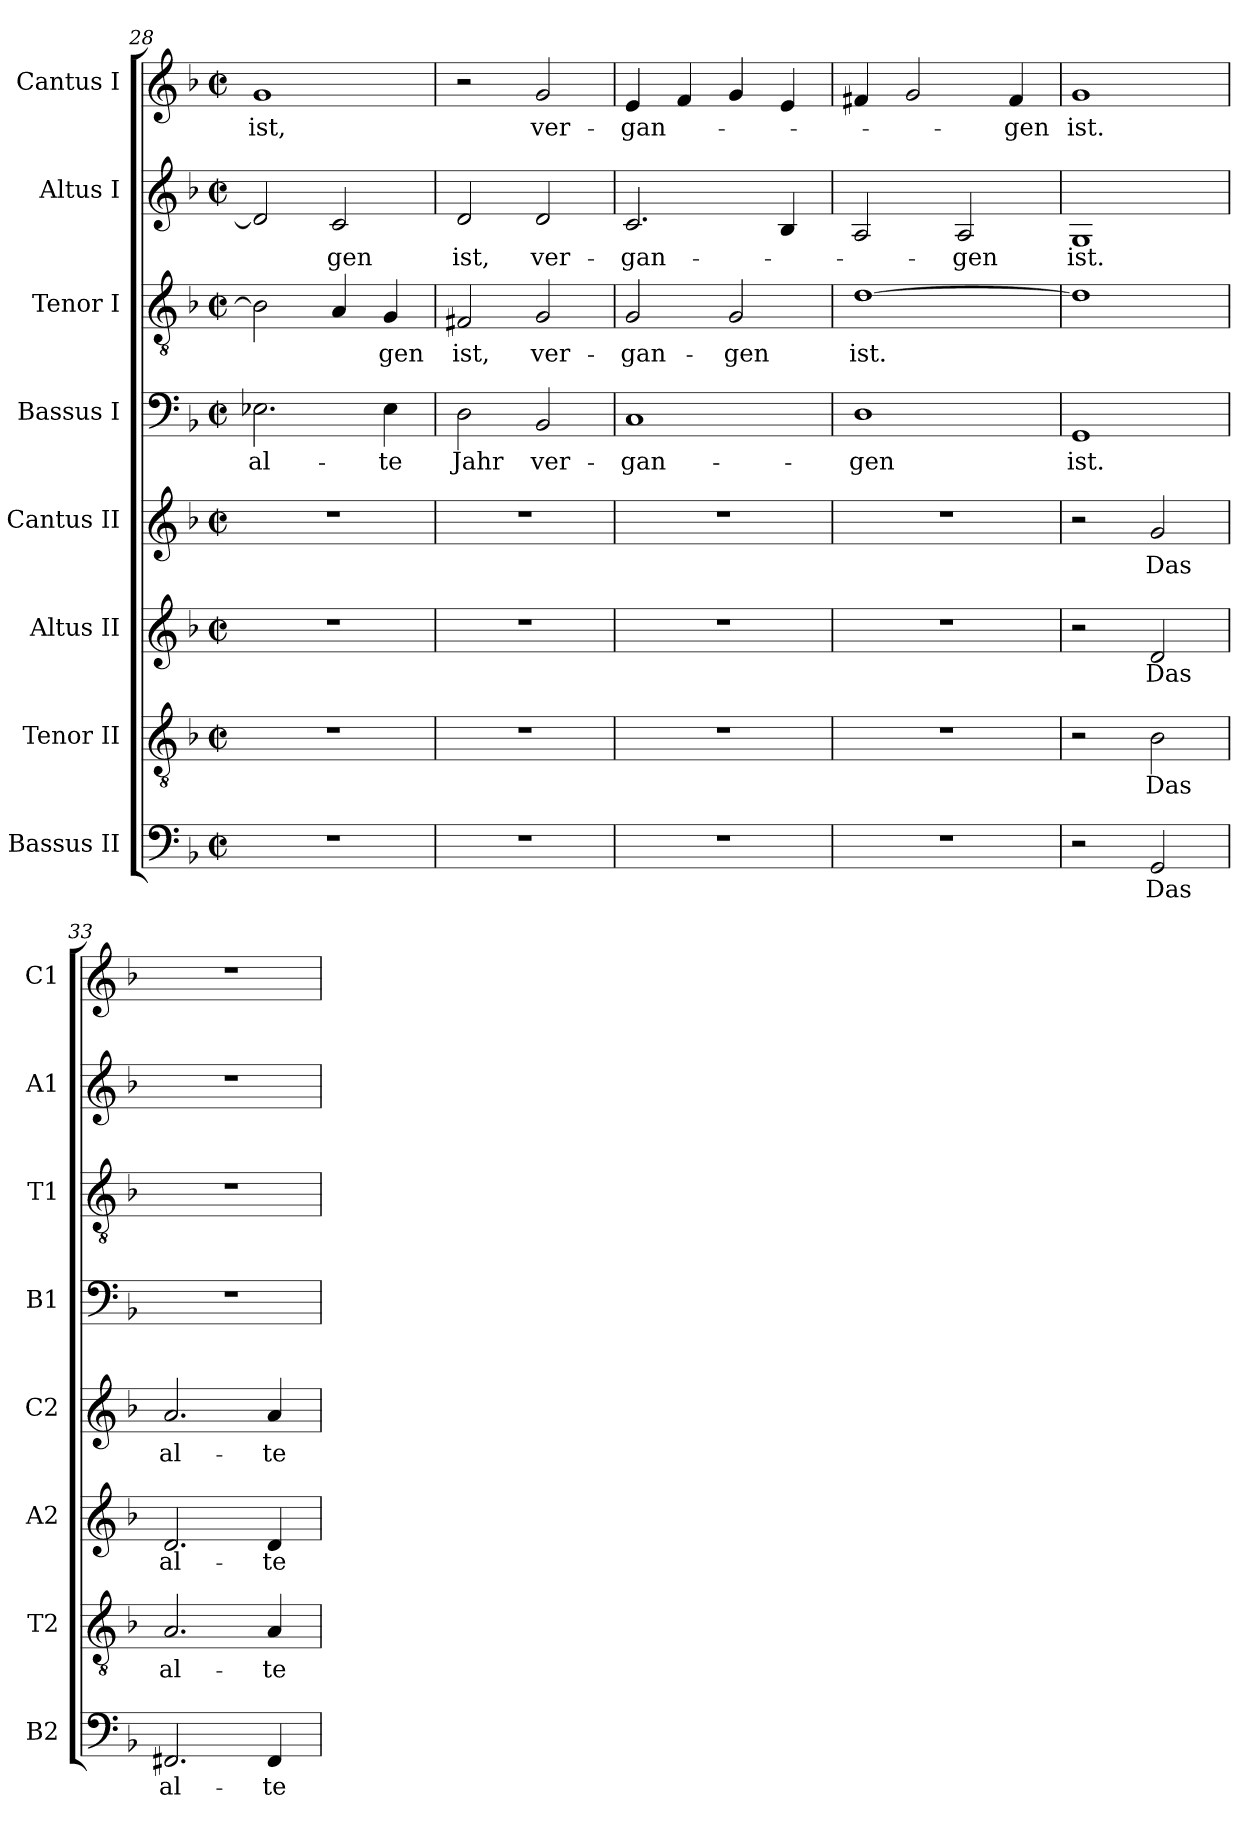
**kern	**text	**kern	**text	**kern	**text	**kern	**text	**kern	**text	**kern	**text	**kern	**text	**kern	**text
*part8	*part8	*part7	*part7	*part6	*part6	*part5	*part5	*part4	*part4	*part3	*part3	*part2	*part2	*part1	*part1
*staff8	*staff8	*staff7	*staff7	*staff6	*staff6	*staff5	*staff5	*staff4	*staff4	*staff3	*staff3	*staff2	*staff2	*staff1	*staff1
*I"Bassus II	*	*I"Tenor II	*	*I"Altus II	*	*I"Cantus II	*	*I"Bassus I	*	*I"Tenor I	*	*I"Altus I	*	*I"Cantus I	*
*I'B2	*	*I'T2	*	*I'A2	*	*I'C2	*	*I'B1	*	*I'T1	*	*I'A1	*	*I'C1	*
*clefF4	*	*clefGv2	*	*clefG2	*	*clefG2	*	*clefF4	*	*clefGv2	*	*clefG2	*	*clefG2	*
*k[b-]	*	*k[b-]	*	*k[b-]	*	*k[b-]	*	*k[b-]	*	*k[b-]	*	*k[b-]	*	*k[b-]	*
*F:	*	*F:	*	*F:	*	*F:	*	*F:	*	*F:	*	*F:	*	*F:	*
*M2/2	*	*M2/2	*	*M2/2	*	*M2/2	*	*M2/2	*	*M2/2	*	*M2/2	*	*M2/2	*
*met(c|)	*	*met(c|)	*	*met(c|)	*	*met(c|)	*	*met(c|)	*	*met(c|)	*	*met(c|)	*	*met(c|)	*
=28	=28	=28	=28	=28	=28	=28	=28	=28	=28	=28	=28	=28	=28	=28	=28
!	!	!	!	!	!	!	!	!	!LO:LY:b	!	!	!	!	!	!
!	!	!	!	!	!	!	!	!	!	!	!	!	!	!	!LO:LY:b
1r	.	1r	.	1r	.	1r	.	2.E-X\	al-	2B-\]	.	2d/]	.	1g	ist,
!	!	!	!	!	!	!	!	!	!	!	!	!	!LO:LY:b	!	!
.	.	.	.	.	.	.	.	.	.	4A/	.	2c/	-gen	.	.
!	!	!	!	!	!	!	!	!	!LO:LY:b	!	!	!	!	!	!
!	!	!	!	!	!	!	!	!	!	!	!LO:LY:b	!	!	!	!
.	.	.	.	.	.	.	.	4E-\	-te	4G/	-gen	.	.	.	.
=29	=29	=29	=29	=29	=29	=29	=29	=29	=29	=29	=29	=29	=29	=29	=29
!	!	!	!	!	!	!	!	!	!LO:LY:b	!	!	!	!	!	!
!	!	!	!	!	!	!	!	!	!	!	!LO:LY:b	!	!	!	!
!	!	!	!	!	!	!	!	!	!	!	!	!	!LO:LY:b	!	!
1r	.	1r	.	1r	.	1r	.	2D\	Jahr	2F#X/	ist,	2d/	ist,	2r	.
!	!	!	!	!	!	!	!	!	!LO:LY:b	!	!	!	!	!	!
!	!	!	!	!	!	!	!	!	!	!	!LO:LY:b	!	!	!	!
!	!	!	!	!	!	!	!	!	!	!	!	!	!LO:LY:b	!	!
!	!	!	!	!	!	!	!	!	!	!	!	!	!	!	!LO:LY:b
.	.	.	.	.	.	.	.	2BB-/	ver-	2G/	ver-	2d/	ver-	2g/	ver-
=30	=30	=30	=30	=30	=30	=30	=30	=30	=30	=30	=30	=30	=30	=30	=30
!	!	!	!	!	!	!	!	!	!LO:LY:b	!	!	!	!	!	!
!	!	!	!	!	!	!	!	!	!	!	!LO:LY:b	!	!	!	!
!	!	!	!	!	!	!	!	!	!	!	!	!	!LO:LY:b	!	!
!	!	!	!	!	!	!	!	!	!	!	!	!	!	!	!LO:LY:b
1r	.	1r	.	1r	.	1r	.	1C	-gan-	2G/	-gan-	2.c/	-gan-	4e/	-gan-
.	.	.	.	.	.	.	.	.	.	.	.	.	.	4f/	.
!	!	!	!	!	!	!	!	!	!	!	!LO:LY:b	!	!	!	!
.	.	.	.	.	.	.	.	.	.	2G/	-gen	.	.	4g/	.
.	.	.	.	.	.	.	.	.	.	.	.	4B-/	.	4e/	.
=31	=31	=31	=31	=31	=31	=31	=31	=31	=31	=31	=31	=31	=31	=31	=31
!	!	!	!	!	!	!	!	!	!LO:LY:b	!	!	!	!	!	!
!	!	!	!	!	!	!	!	!	!	!	!LO:LY:b	!	!	!	!
1r	.	1r	.	1r	.	1r	.	1D	-gen	[1d	ist.	2A/	.	4f#X/	.
.	.	.	.	.	.	.	.	.	.	.	.	.	.	2g/	.
!	!	!	!	!	!	!	!	!	!	!	!	!	!LO:LY:b	!	!
.	.	.	.	.	.	.	.	.	.	.	.	2A/	-gen	.	.
!	!	!	!	!	!	!	!	!	!	!	!	!	!	!	!LO:LY:b
.	.	.	.	.	.	.	.	.	.	.	.	.	.	4f#/	-gen
!!LO:LB:g=z
=32	=32	=32	=32	=32	=32	=32	=32	=32	=32	=32	=32	=32	=32	=32	=32
!	!	!	!	!	!	!	!	!	!LO:LY:b	!	!	!	!	!	!
!	!	!	!	!	!	!	!	!	!	!	!	!	!LO:LY:b	!	!
!	!	!	!	!	!	!	!	!	!	!	!	!	!	!	!LO:LY:b
2r	.	2r	.	2r	.	2r	.	1GG	ist.	1d]	.	1G	ist.	1g	ist.
!	!LO:LY:b	!	!	!	!	!	!	!	!	!	!	!	!	!	!
!	!	!	!LO:LY:b	!	!	!	!	!	!	!	!	!	!	!	!
!	!	!	!	!	!LO:LY:b	!	!	!	!	!	!	!	!	!	!
!	!	!	!	!	!	!	!LO:LY:b	!	!	!	!	!	!	!	!
2GG/	Das	2B-\	Das	2d/	Das	2g/	Das	.	.	.	.	.	.	.	.
=33	=33	=33	=33	=33	=33	=33	=33	=33	=33	=33	=33	=33	=33	=33	=33
!	!LO:LY:b	!	!	!	!	!	!	!	!	!	!	!	!	!	!
!	!	!	!LO:LY:b	!	!	!	!	!	!	!	!	!	!	!	!
!	!	!	!	!	!LO:LY:b	!	!	!	!	!	!	!	!	!	!
!	!	!	!	!	!	!	!LO:LY:b	!	!	!	!	!	!	!	!
2.FF#X/	al-	2.A/	al-	2.d/	al-	2.a/	al-	1r	.	1r	.	1r	.	1r	.
!	!LO:LY:b	!	!	!	!	!	!	!	!	!	!	!	!	!	!
!	!	!	!LO:LY:b	!	!	!	!	!	!	!	!	!	!	!	!
!	!	!	!	!	!LO:LY:b	!	!	!	!	!	!	!	!	!	!
!	!	!	!	!	!	!	!LO:LY:b	!	!	!	!	!	!	!	!
4FF#/	-te	4A/	-te	4d/	-te	4a/	-te	.	.	.	.	.	.	.	.
=	=	=	=	=	=	=	=	=	=	=	=	=	=	=	=
*-	*-	*-	*-	*-	*-	*-	*-	*-	*-	*-	*-	*-	*-	*-	*-
